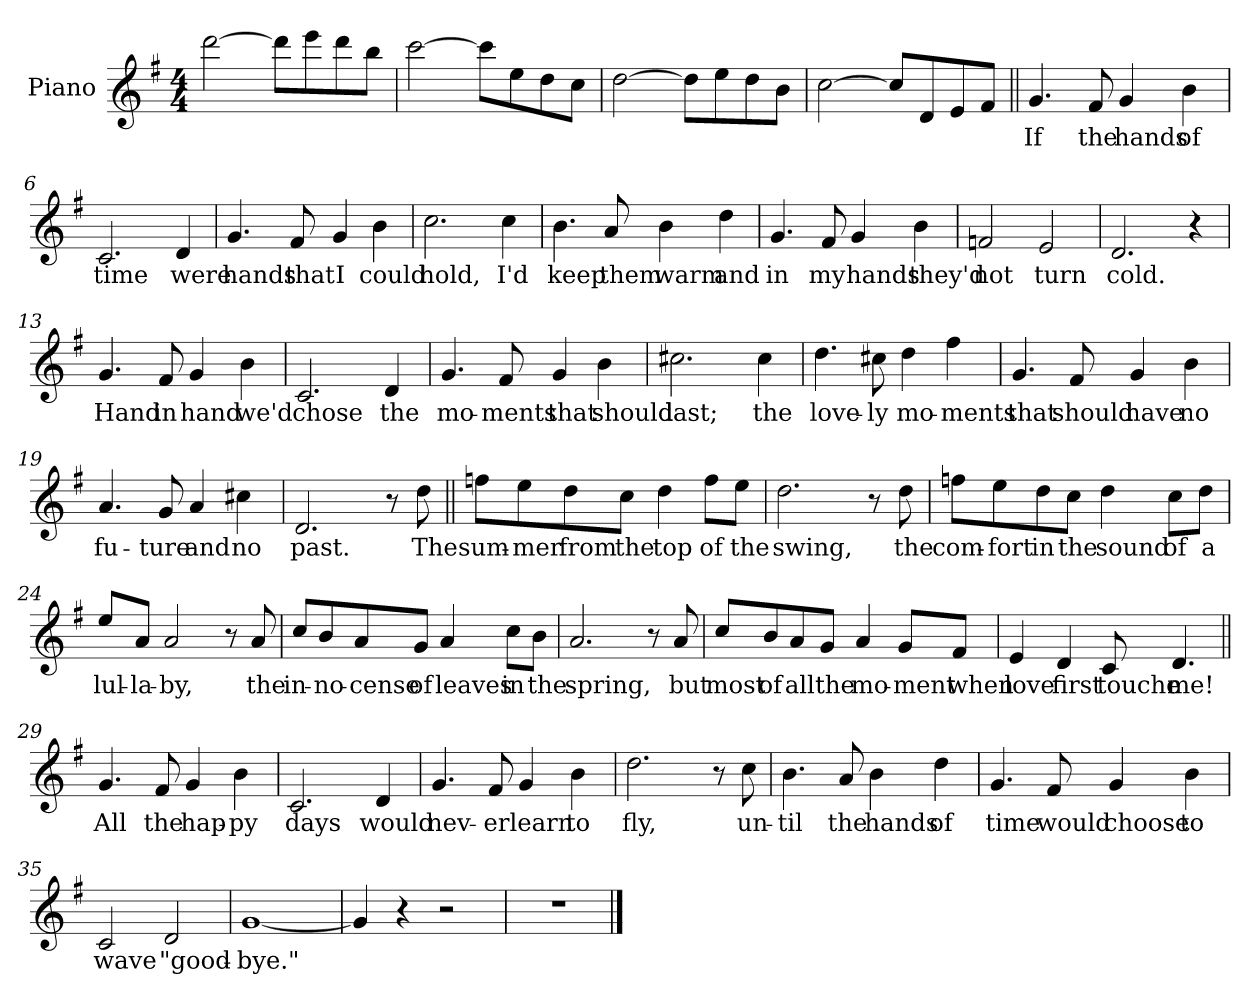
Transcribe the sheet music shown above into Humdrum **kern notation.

**kern	**text
*part1	*part1
*staff1	*staff1
*I"Piano	*
*I'Pno.	*
*clefG2	*
*k[f#]	*
*G:	*
*M4/4	*
=1	=1
[2ddd\	.
8ddd\L]	.
8eee\	.
8ddd\	.
8bb\J	.
=2	=2
[2ccc\	.
8ccc\L]	.
8ee\	.
8dd\	.
8cc\J	.
=3	=3
[2dd\	.
8dd\L]	.
8ee\	.
8dd\	.
8b\J	.
=4	=4
[2cc\	.
8cc/L]	.
8d/	.
8e/	.
8f#/J	.
=5||	=5||
4.g/	If
8f#/	the
4g/	hands
4b\	of
=6	=6
2.c/	time
4d/	were
!!LO:LB:g=z
=7	=7
4.g/	hands
8f#/	that
4g/	I
4b\	could
=8	=8
2.cc\	hold,
4cc\	I'd
=9	=9
4.b\	keep
8a/	them
4b\	warm
4dd\	and
=10	=10
4.g/	in
8f#/	my
4g/	hands
4b\	they'd
!!LO:LB:g=z
=11	=11
2fn/	not
2e/	turn
=12	=12
2.d/	cold.
4r	.
=13	=13
4.g/	Hand
8f#/	in
4g/	hand
4b\	we'd
=14	=14
2.c/	chose
4d/	the
=15	=15
4.g/	mo-
8f#/	-ments
4g/	that
4b\	should
!!LO:LB:g=z
=16	=16
2.cc#X\	last;
4cc#\	the
=17	=17
4.dd\	love-
8cc#X\	-ly
4dd\	mo-
4ff#\	-ments
=18	=18
4.g/	that
8f#/	should
4g/	have
4b\	no
=19	=19
4.a/	fu-
8g/	-ture
4a/	and
4cc#X\	no
!!LO:LB:g=z
=20	=20
2.d/	past.
8r	.
8dd\	The
=21||	=21||
8ffn\L	sum-
8ee\	-mer
8dd\	from
8cc\J	the
4dd\	top
8ff\L	of
8ee\J	the
=22	=22
2.dd\	swing,
8r	.
8dd\	the
=23	=23
8ffn\L	com-
8ee\	-fort
8dd\	in
8cc\J	the
4dd\	sound
8cc\L	of
8dd\J	a
!!LO:LB:g=z
=24	=24
8ee/L	lul-
8a/J	-la-
2a/	-by,
8r	.
8a/	the
=25	=25
8cc/L	in-
8b/	-no-
8a/	-cense
8g/J	of
4a/	leaves
8cc\L	in
8b\J	the
=26	=26
2.a/	spring,
8r	.
8a/	but
=27	=27
8cc/L	most
8b/	of
8a/	all
8g/J	the
4a/	mo-
8g/L	-ment
8f#/J	when
!!LO:LB:g=z
=28	=28
4e/	love
4d/	first
8c/	touche
4.d/	me!
=29||	=29||
4.g/	All
8f#/	the
4g/	hap-
4b\	-py
=30	=30
2.c/	days
4d/	would
=31	=31
4.g/	nev-
8f#/	-er
4g/	learn
4b\	to
=32	=32
2.dd\	fly,
8r	.
8cc\	un-
!!LO:LB:g=z
=33	=33
4.b\	-til
8a/	the
4b\	hands
4dd\	of
=34	=34
4.g/	time
8f#/	would
4g/	choose
4b\	to
=35	=35
2c/	wave
2d/	"good-
=36	=36
[1g	-bye."
=37	=37
4g/]	.
4r	.
2r	.
=38	=38
1r	.
==	==
*-	*-
